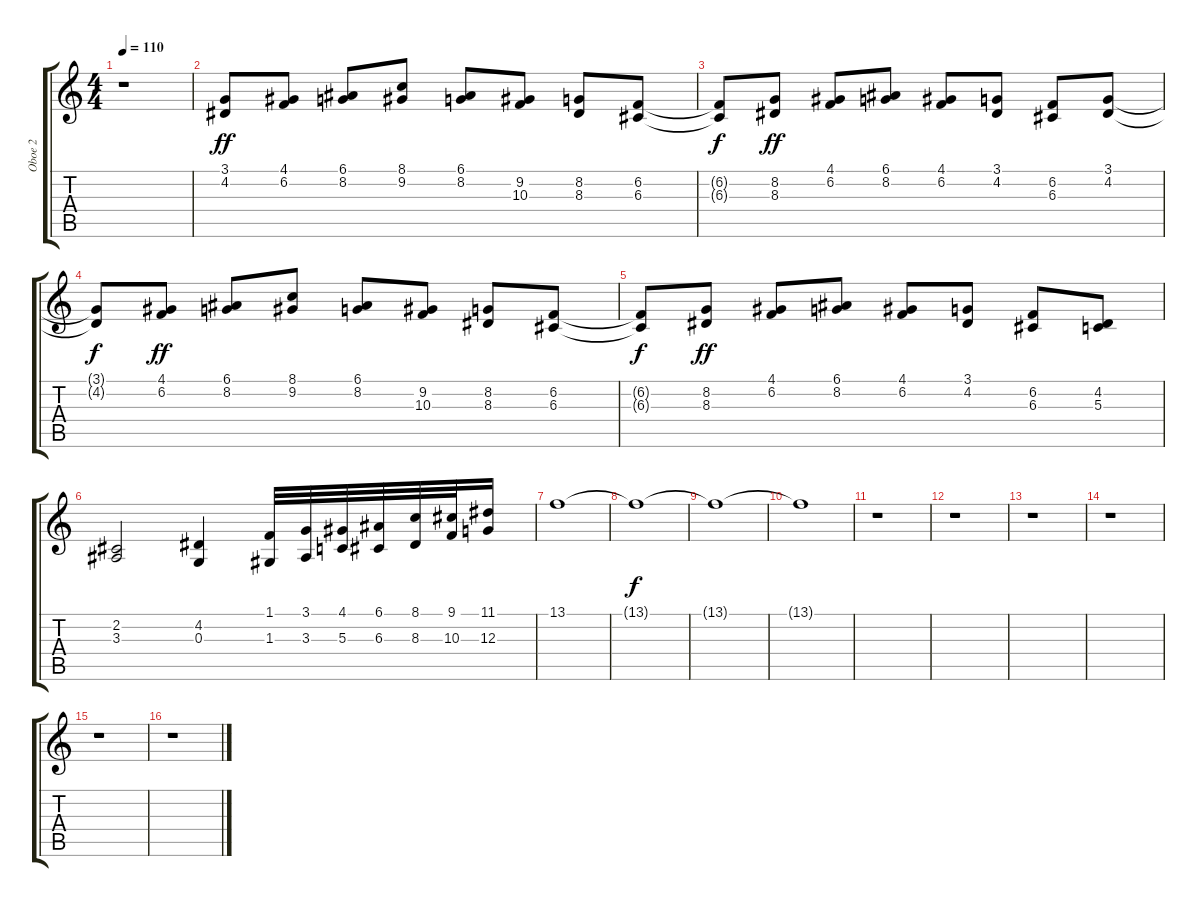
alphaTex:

\track ("Oboe 2" "Oboe 2") {instrument oboe}
\staff {score tabs}
\tuning (E4 B3 G3 D3 A2 E2) {hide}
\ts (4 4)
\tempo 110
\clef g2
\ks c
r.1{dy f} |
(3.1 4.2).8{dy ff} (4.1 6.2).8 (6.1 8.2).8 (8.1 9.2).8 (6.1 8.2).8 (9.2 10.3).8 (8.2 8.3).8 (6.2 6.3).8 |
(6.2{t} 6.3{t}).8{dy f} (8.2 8.3).8{dy ff} (4.1 6.2).8 (6.1 8.2).8 (4.1 6.2).8 (3.1 4.2).8 (6.2 6.3).8 (3.1 4.2).8 |
(3.1{t} 4.2{t}).8{dy f} (4.1 6.2).8{dy ff} (6.1 8.2).8 (8.1 9.2).8 (6.1 8.2).8 (9.2 10.3).8 (8.2 8.3).8 (6.2 6.3).8 |
(6.2{t} 6.3{t}).8{dy f} (8.2 8.3).8{dy ff} (4.1 6.2).8 (6.1 8.2).8 (4.1 6.2).8 (3.1 4.2).8 (6.2 6.3).8 (4.2 5.3).8 |
(2.2 3.3).2 (4.2 0.3).4 (1.1 1.3).32 (3.1 3.3).32 (4.1 5.3).32 (6.1 6.3).32 (8.1 8.3).32 (9.1 10.3).32 (11.1 12.3).16 |
13.1.1 |
13.1{t}.1{dy f} |
13.1{t}.1 |
13.1{t}.1 |
r.1 |
r.1 |
r.1 |
r.1 |
r.1 |
r.1
